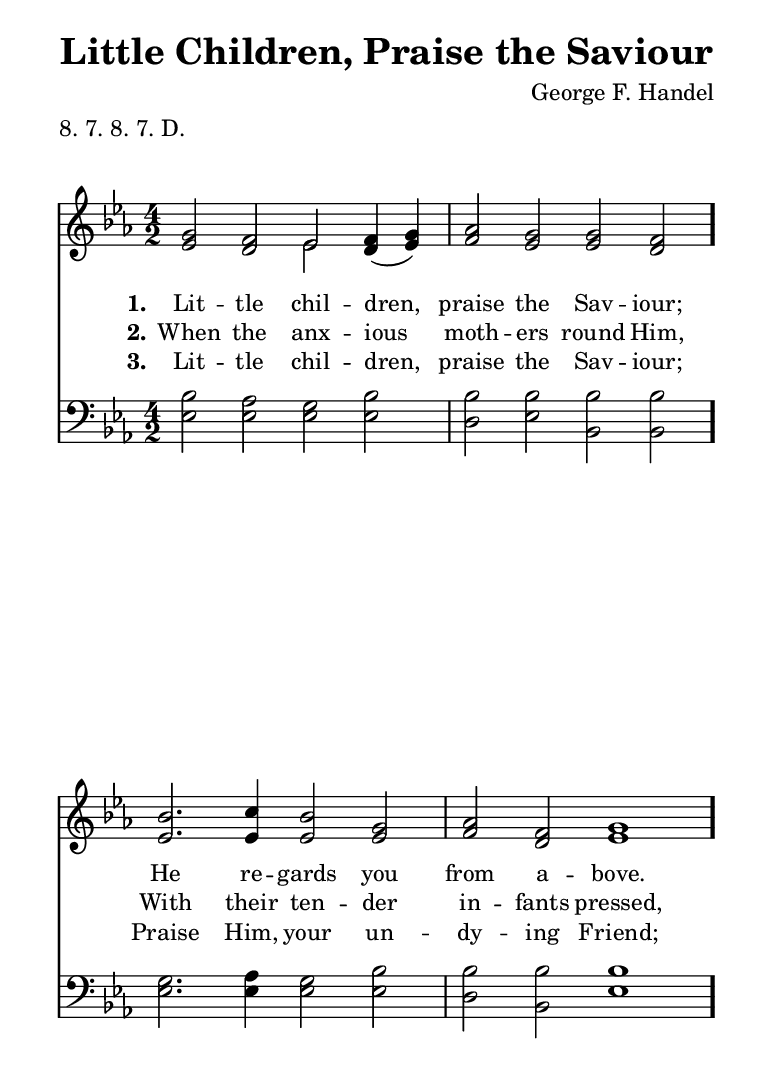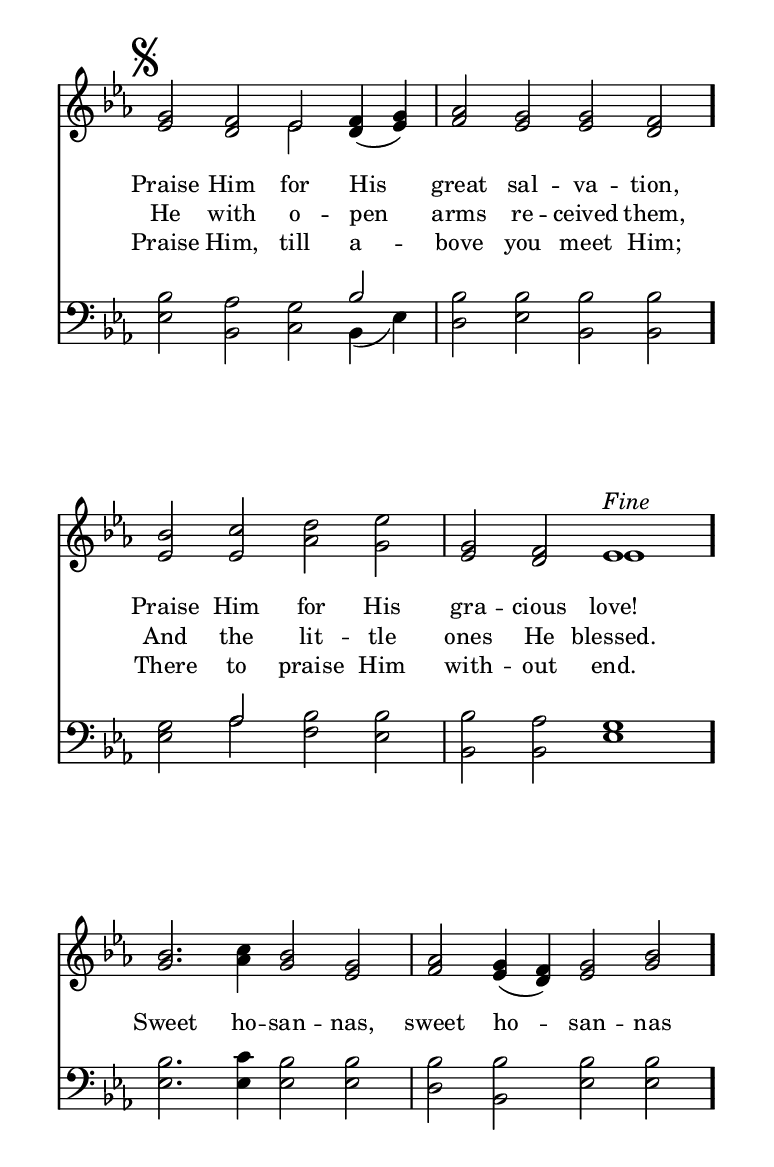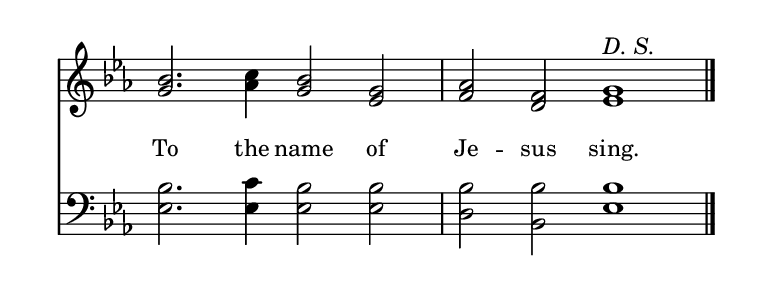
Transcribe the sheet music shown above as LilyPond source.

\include "common/global.ily"
\paper {
  \include "common/paper.ily"
  ragged-last-bottom = ##t
  system-system-spacing.padding = 6
}

\header{
  %children
  hymnnumber = "364"
  title = "Little Children, Praise the Saviour"
  tunename = ""
  meter = "8. 7. 8. 7. D."
  poet = ""
  composer = "George F. Handel"
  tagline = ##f
}

global = {
  \include "common/overrides.ily"
  \override Staff.TimeSignature.style = #'numbered
  \time 4/2
  \override Score.MetronomeMark.transparent = ##t % hide all fermata changes too
  \tempo 2=100
  \key ees \major
  \autoBeamOff
}

marksegno = { \mark \markup { \musicglyph #"scripts.segno" } }

notesSopranoSecond = {
\relative c'' {

  g2 f ees f4( g) | aes2 g g f |
  bes2 c d ees | g, f ees1^\markup{\italic Fine} |

}
}

notesSoprano = {
\global
\relative c'' {

  g2 f ees f4( g) | aes2 g g f |
  bes2. c4 bes2 g | aes f g1 |
  \notesSopranoSecond

  bes2. c4 bes2 g | aes g4( f) g2 bes | % original has bar in wrong place
  bes2. c4 bes2 g | aes f g1^\markup{\italic{D. S.}} |

  \bar "|."

}
}

notesAltoSecond = {
\relative e' {

  ees2 d ees d4( ees) | f2 ees ees d |
  ees2 ees aes g | ees d ees1 |

}
}

notesAlto = {
\global
\relative e' {

  ees2 d ees d4( ees) | f2 ees ees d |
  ees2. ees4 ees2 ees | f d ees1 |
  \notesAltoSecond

  g2. aes4 g2 ees | f ees4( d) ees2 g |
  g2. aes4 g2 ees | f d ees1 |

}
}

notesTenorSecond = {
\relative a {

  bes2 aes g bes | bes bes bes bes |
  g2 aes bes bes | bes aes g1 |

}
}

notesTenor = {
\global
\relative a {

  bes2 aes g bes | bes bes bes bes |
  g2. aes4 g2 bes | bes bes bes1 |
  \notesTenorSecond

  bes2. c4 bes2 bes | bes bes bes bes |
  bes2. c4 bes2 bes | bes bes bes1 |

}
}

notesBassSecond = {
\relative f {

  ees2 bes c bes4( ees) | d2 ees bes bes |
  ees2 aes f ees | bes bes ees1 |

}
}

notesBass = {
\global
\relative f {

  ees2 ees ees ees | d ees bes bes |
  ees2. ees4 ees2 ees | d bes ees1 |
  \notesBassSecond

  ees2. ees4 ees2 ees | d bes ees ees |
  ees2. ees4 ees2 ees | d bes ees1 |

}
}

Refrain = \lyricmode {

Sweet ho -- san -- nas, sweet ho -- san -- nas \bar "."
To the name of Je -- sus sing. \bar "."
( - Repeat last two lines of stanza - )

}

wordsA = \lyricmode {
\set stanza = "1."

Lit -- tle chil -- dren, praise the Sav -- iour; \bar "."
He re -- gards you from a -- bove. \bar "."
%{HIDE>%} \marksegno %{<HIDE%} Praise Him for His great sal -- va -- tion, \bar "."
Praise Him for His gra -- cious love! \bar "."

}

wordsB = \lyricmode {
\set stanza = "2."

When the anx -- ious moth -- ers round Him,
With their ten -- der in -- fants pressed,
He with o -- pen arms re -- ceived them,
And the lit -- tle ones He blessed. % 1951 music edition and blue book both have "blest" here but that is not a verbal form (only adjectival)

\Refrain

}

wordsC = \lyricmode {
\set stanza = "3."

Lit -- tle chil -- dren, praise the Sav -- iour;
Praise Him, your un -- dy -- ing Friend;
Praise Him, till a -- bove you meet Him;
There to praise Him with -- out end.

}

\score {
  \context ChoirStaff <<
    \context Staff = upper <<
      \set Staff.autoBeaming = ##f
      \set ChoirStaff.systemStartDelimiter = #'SystemStartBar
      \set ChoirStaff.printPartCombineTexts = ##f
      \partcombine #'(2 . 11) \notesSoprano \notesAlto
      \context NullVoice = sopranos { \voiceOne << \notesSoprano >> }
      \context Lyrics = one   \lyricsto sopranos \wordsA
      \context Lyrics = two   \lyricsto sopranos \wordsB
      \context Lyrics = three \lyricsto sopranos \wordsC
    >>
    \context Staff = men <<
      \set Staff.autoBeaming = ##f
      \clef bass
      \set ChoirStaff.printPartCombineTexts = ##f
      \partcombine #'(2 . 11) \notesTenor \notesBass
    >>
  >>
  \layout {
    \include "common/layout.ily"
  }
}

\score {
  \context ChoirStaff <<
    \context Staff = upper <<
      \context Voice = sopranos { \voiceOne { \notesSoprano \notesSopranoSecond } }
      \context Voice = altos { \voiceTwo { \notesAlto \notesAltoSecond } }
    >>
    \context Staff = men <<
      \clef bass
      \context Voice = tenors { \voiceOne { \notesTenor \notesTenorSecond } }
      \context Voice = basses { \voiceTwo { \notesBass \notesBassSecond } }
    >>
  >>
  \midi{
    \include "common/midi.ily"
  }
}



\version "2.19.49"  % necessary for upgrading to future LilyPond versions.

% vi:set et ts=2 sw=2 ai nocindent syntax=lilypond:
